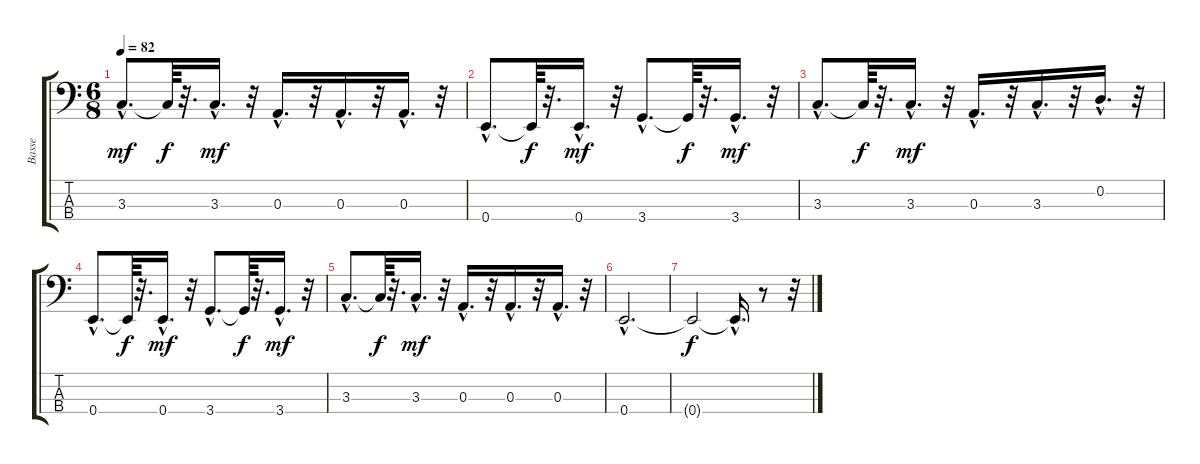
\track ("Basse" "Basse") {instrument acousticbass}
\staff {score tabs}
\tuning (G2 D2 A1 E1) {hide}
\ts (6 8)
\tempo 82
\clef f4
\ks c
3.3{hac}.8{d dy mf} 3.3{t}.64{dy f} r.32{d} 3.3{hac}.16{d dy mf} r.32 0.3{hac}.16{d} r.32 0.3{hac}.16{d} r.32 0.3{hac}.16{d} r.32 |
0.4{hac}.8{d} 0.4{t}.64{dy f} r.32{d} 0.4{hac}.16{d dy mf} r.32 3.4{hac}.8{d} 3.4{t}.64{dy f} r.32{d} 3.4{hac}.16{d dy mf} r.32 |
3.3{hac}.8{d} 3.3{t}.64{dy f} r.32{d} 3.3{hac}.16{d dy mf} r.32 0.3{hac}.16{d} r.32 3.3{hac}.16{d} r.32 0.2{hac}.16{d} r.32 |
0.4{hac}.8{d} 0.4{t}.64{dy f} r.32{d} 0.4{hac}.16{d dy mf} r.32 3.4{hac}.8{d} 3.4{t}.64{dy f} r.32{d} 3.4{hac}.16{d dy mf} r.32 |
3.3{hac}.8{d} 3.3{t}.64{dy f} r.32{d} 3.3{hac}.16{d dy mf} r.32 0.3{hac}.16{d} r.32 0.3{hac}.16{d} r.32 0.3{hac}.16{d} r.32 |
0.4{hac}.2{d} |
0.4{t}.2{dy f} 0.4{hac t}.16{d} r.8 r.32
